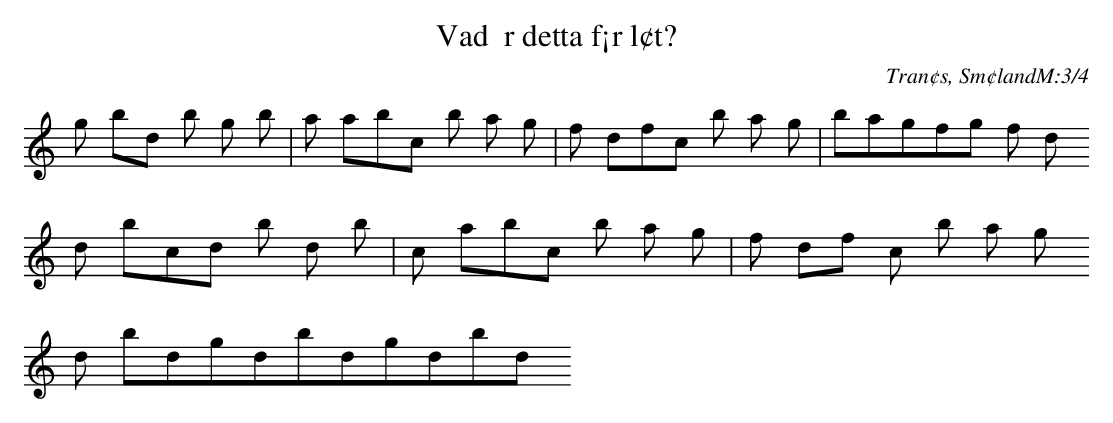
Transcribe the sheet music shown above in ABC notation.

X:1
T:Vad  r detta f¡r l¢t?
O:Tran¢s, Sm¢landM:3/4
L:1/8
K:C
g hbd b g b | a abc b a g | f# df#c b a g | bagf#g f# d
d1 bcd b d b | c abc b a g | f# df# c b a g
d bdgdbdgdbd
